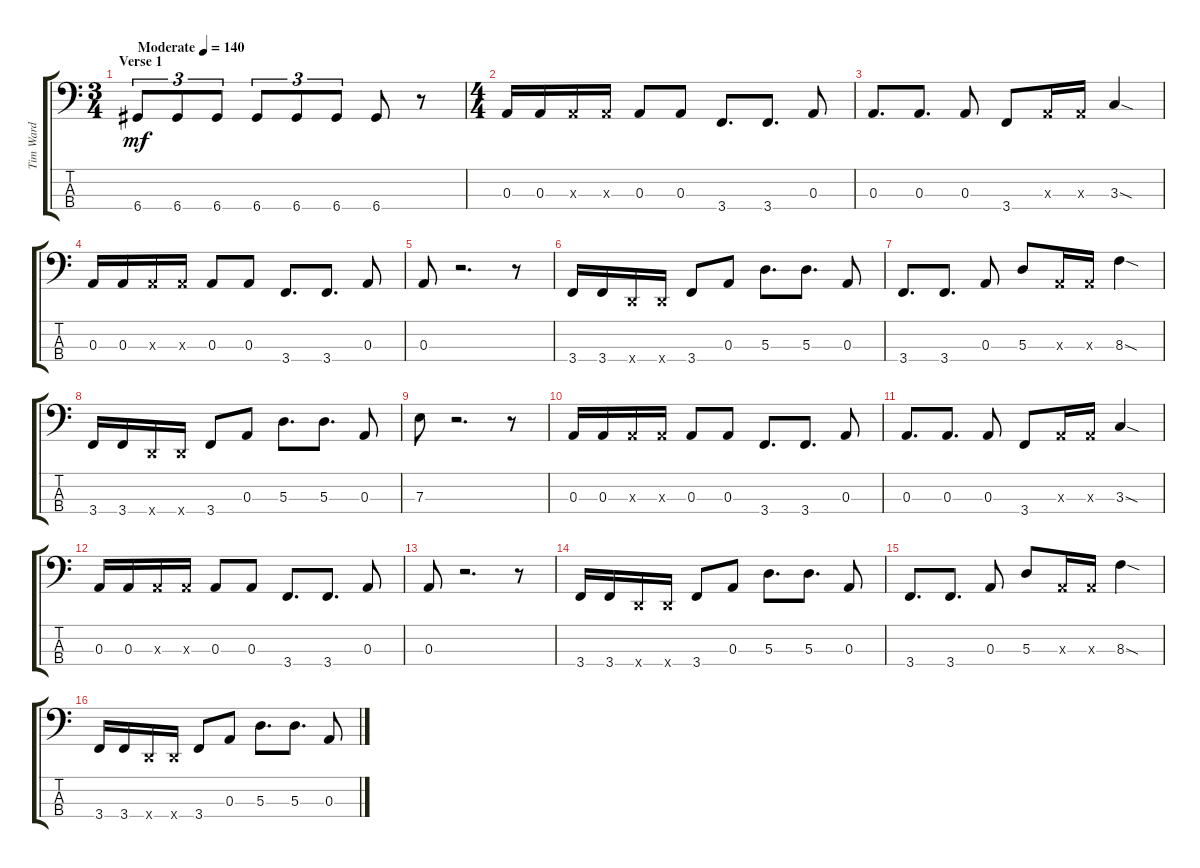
\track ("Tim Ward" "Tim Ward") {instrument electricbassfinger}
\staff {score tabs}
\tuning (G2 D2 A1 D1) {hide}
\ts (3 4)
\section ("" "Verse 1")
\tempo (140 "Moderate")
\clef f4
\ks c
6.4.8{tu (3 2) dy mf instrument electricbassfinger} 6.4.8{tu (3 2)} 6.4.8{tu (3 2)} 6.4.8{tu (3 2)} 6.4.8{tu (3 2)} 6.4.8{tu (3 2)} 6.4.8 r.8 |
\ts (4 4)
0.3.16 0.3.16 0.3{x}.16 0.3{x}.16 0.3.8 0.3.8 3.4.8{d} 3.4.8{d} 0.3.8 |
0.3.8{d} 0.3.8{d} 0.3.8 3.4.8 0.3{x}.16 0.3{x}.16 3.3{sod}.4 |
0.3.16 0.3.16 0.3{x}.16 0.3{x}.16 0.3.8 0.3.8 3.4.8{d} 3.4.8{d} 0.3.8 |
0.3.8 r.2{d} r.8 |
3.4.16 3.4.16 0.4{x}.16 0.4{x}.16 3.4.8 0.3.8 5.3.8{d} 5.3.8{d} 0.3.8 |
3.4.8{d} 3.4.8{d} 0.3.8 5.3.8 0.3{x}.16 0.3{x}.16 8.3{sod}.4 |
3.4.16 3.4.16 0.4{x}.16 0.4{x}.16 3.4.8 0.3.8 5.3.8{d} 5.3.8{d} 0.3.8 |
7.3.8 r.2{d} r.8 |
0.3.16 0.3.16 0.3{x}.16 0.3{x}.16 0.3.8 0.3.8 3.4.8{d} 3.4.8{d} 0.3.8 |
0.3.8{d} 0.3.8{d} 0.3.8 3.4.8 0.3{x}.16 0.3{x}.16 3.3{sod}.4 |
0.3.16 0.3.16 0.3{x}.16 0.3{x}.16 0.3.8 0.3.8 3.4.8{d} 3.4.8{d} 0.3.8 |
0.3.8 r.2{d} r.8 |
3.4.16 3.4.16 0.4{x}.16 0.4{x}.16 3.4.8 0.3.8 5.3.8{d} 5.3.8{d} 0.3.8 |
3.4.8{d} 3.4.8{d} 0.3.8 5.3.8 0.3{x}.16 0.3{x}.16 8.3{sod}.4 |
3.4.16 3.4.16 0.4{x}.16 0.4{x}.16 3.4.8 0.3.8 5.3.8{d} 5.3.8{d} 0.3.8
